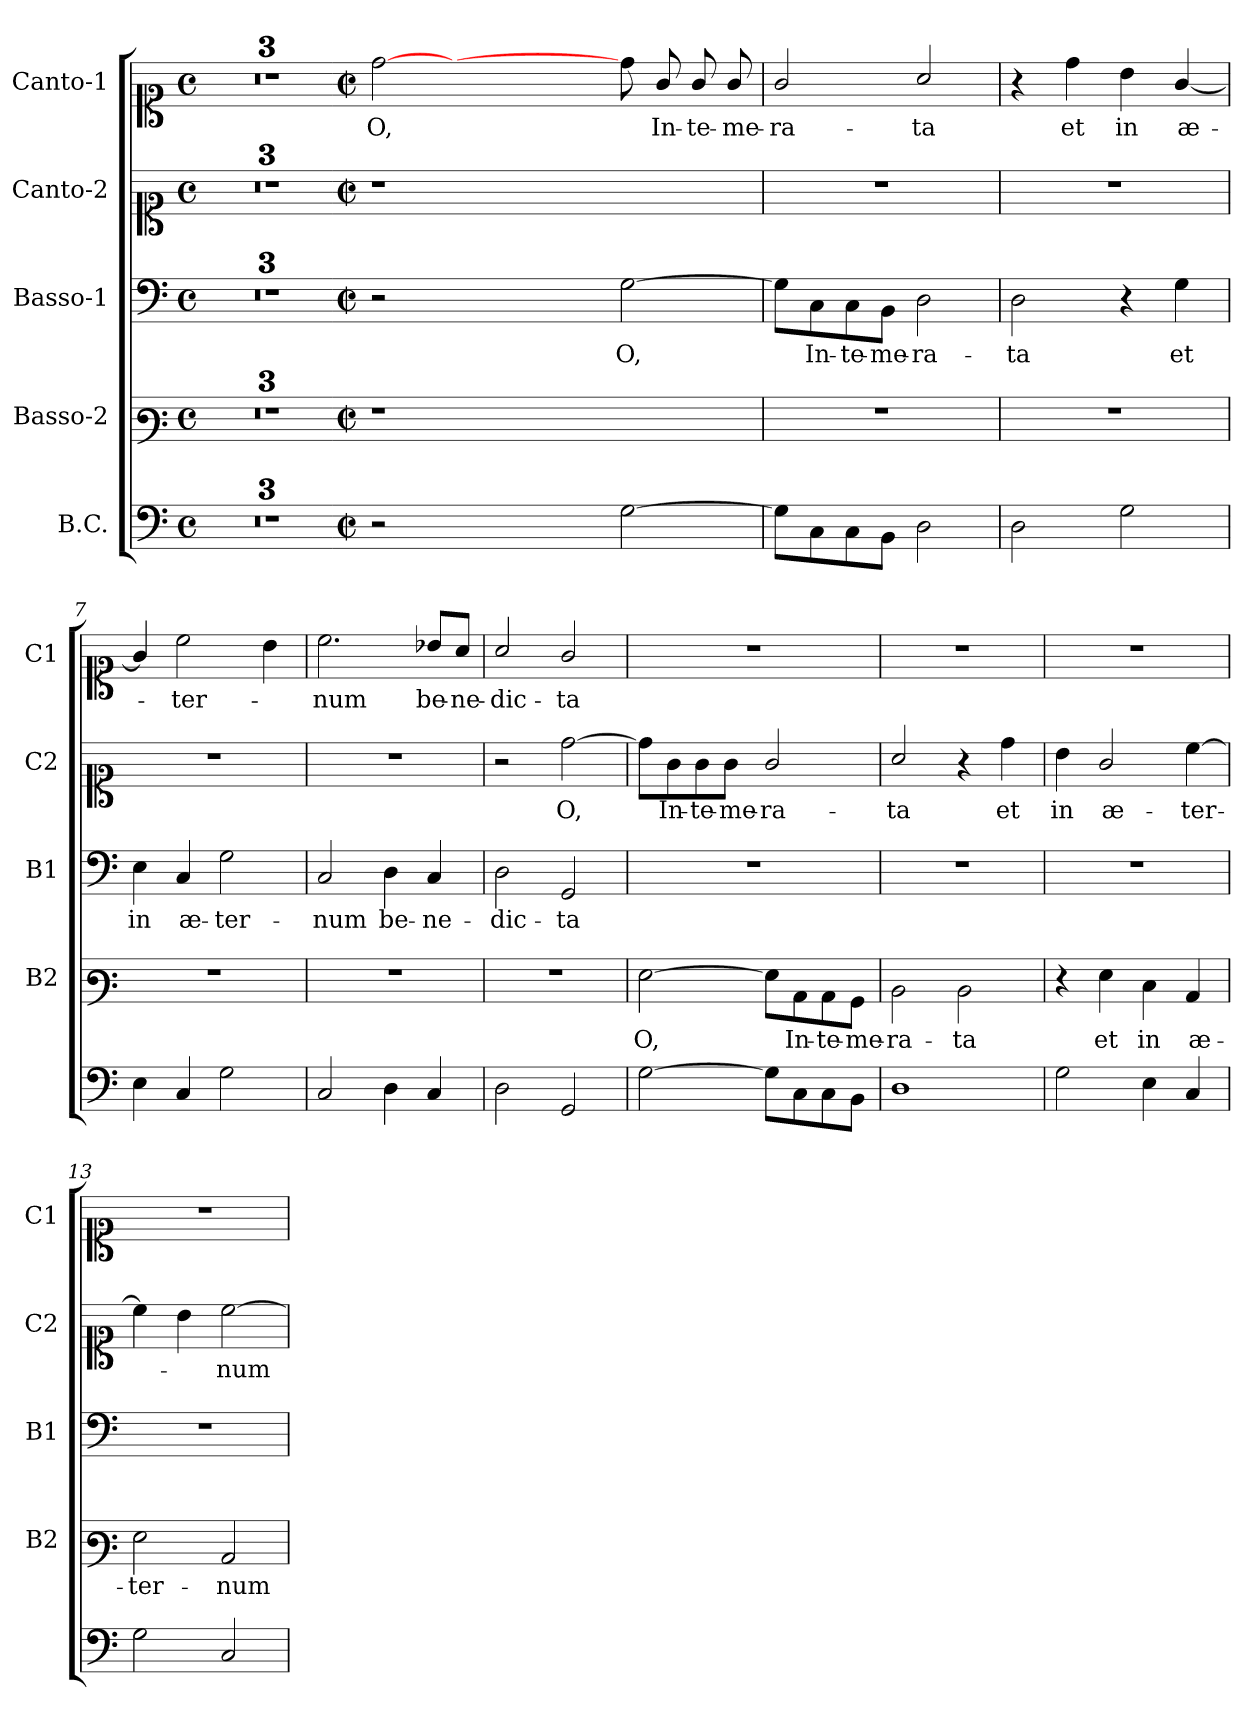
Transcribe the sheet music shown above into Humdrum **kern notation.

**kern	**kern	**text	**kern	**text	**kern	**text	**kern	**text
*part5	*part4	*part4	*part3	*part3	*part2	*part2	*part1	*part1
*staff5	*staff4	*staff4	*staff3	*staff3	*staff2	*staff2	*staff1	*staff1
*I"B.C.	*I"Basso-2	*	*I"Basso-1	*	*I"Canto-2	*	*I"Canto-1	*
*	*I'B2	*	*I'B1	*	*I'C2	*	*I'C1	*
*clefF4	*clefF3	*	*clefF4	*	*clefC1	*	*clefC1	*
*k[]	*k[]	*	*k[]	*	*k[]	*	*k[]	*
*C:	*C:	*	*C:	*	*C:	*	*C:	*
*M4/4	*M4/4	*	*M4/4	*	*M4/4	*	*M4/4	*
*met(c)	*met(c)	*	*met(c)	*	*met(c)	*	*met(c)	*
=1	=1	=1	=1	=1	=1	=1	=1	=1
1ryy	1ryy	.	1ryy	.	1ryy	.	1ryy	.
=2	=2	=2	=2	=2	=2	=2	=2	=2
1ryy	1ryy	.	1ryy	.	1ryy	.	1ryy	.
=3	=3	=3	=3	=3	=3	=3	=3	=3
*	*clefF4	*	*	*	*clefG2	*	*clefG2	*
1ryy	1ryy	.	1ryy	.	1ryy	.	1ryy	.
=4-	=4-	=4-	=4-	=4-	=4-	=4-	=4-	=4-
*M2/2	*M2/2	*	*M2/2	*	*M2/2	*	*M2/2	*
*met(c|)	*met(c|)	*	*met(c|)	*	*met(c|)	*	*met(c|)	*
!	!	!	!	!	!	!	!	!LO:LY:b
2r	1r	.	2r	.	1r	.	[2dd\	O,
1ryy	.	.	1ryy	.	.	.	1ryy	.
.	1ryy	.	.	.	1ryy	.	.	.
!	!	!	!	!LO:LY:b	!	!	!	!
[2G\	.	.	[2G\	O,	.	.	8dd\]	.
!	!	!	!	!	!	!	!	!LO:LY:b
.	.	.	.	.	.	.	8g/	In-
!	!	!	!	!	!	!	!	!LO:LY:b
.	.	.	.	.	.	.	8g/	-te-
!	!	!	!	!	!	!	!	!LO:LY:b
.	.	.	.	.	.	.	8g/	-me-
=5	=5	=5	=5	=5	=5	=5	=5	=5
!	!	!	!	!	!	!	!	!LO:LY:b
8G\L]	1r	.	8G\L]	.	1r	.	2g/	-ra-
!	!	!	!	!LO:LY:b	!	!	!	!
8C\	.	.	8C\	In-	.	.	.	.
!	!	!	!	!LO:LY:b	!	!	!	!
8C\	.	.	8C\	-te-	.	.	.	.
!	!	!	!	!LO:LY:b	!	!	!	!
8BB\J	.	.	8BB\J	-me-	.	.	.	.
!	!	!	!	!LO:LY:b	!	!	!	!LO:LY:b
2D\	.	.	2D\	-ra-	.	.	2a/	-ta
=6	=6	=6	=6	=6	=6	=6	=6	=6
!	!	!	!	!LO:LY:b	!	!	!	!
2D\	1r	.	2D\	-ta	1r	.	4r	.
!	!	!	!	!	!	!	!	!LO:LY:b
.	.	.	.	.	.	.	4dd\	et
!	!	!	!	!	!	!	!	!LO:LY:b
2G\	.	.	4r	.	.	.	4b\	in
!	!	!	!	!LO:LY:b	!	!	!	!LO:LY:b
.	.	.	4G\	et	.	.	[4g/	æ-
=7	=7	=7	=7	=7	=7	=7	=7	=7
!	!	!	!	!LO:LY:b	!	!	!	!
4E\	1r	.	4E\	in	1r	.	4g/]	.
!	!	!	!	!LO:LY:b	!	!	!	!LO:LY:b
4C/	.	.	4C/	æ-	.	.	2cc\	-ter-
!	!	!	!	!LO:LY:b	!	!	!	!
2G\	.	.	2G\	-ter-	.	.	.	.
.	.	.	.	.	.	.	4b\	.
=8	=8	=8	=8	=8	=8	=8	=8	=8
!	!	!	!	!LO:LY:b	!	!	!	!LO:LY:b
2C/	1r	.	2C/	-num	1r	.	2.cc\	-num
!	!	!	!	!LO:LY:b	!	!	!	!
4D\	.	.	4D\	be-	.	.	.	.
!	!	!	!	!LO:LY:b	!	!	!	!LO:LY:b
4C/	.	.	4C/	-ne-	.	.	8b-X/L	be-
!	!	!	!	!	!	!	!	!LO:LY:b
.	.	.	.	.	.	.	8a/J	-ne-
=9	=9	=9	=9	=9	=9	=9	=9	=9
!	!	!	!	!LO:LY:b	!	!	!	!LO:LY:b
2D\	1r	.	2D\	-dic-	2r	.	2a/	-dic-
!	!	!	!	!LO:LY:b	!	!LO:LY:b	!	!LO:LY:b
2GG/	.	.	2GG/	-ta	[2dd\	O,	2g/	-ta
!!LO:LB:g=z
=10	=10	=10	=10	=10	=10	=10	=10	=10
!	!	!LO:LY:b	!	!	!	!	!	!
[2G\	[2G\	O,	1r	.	8dd\L]	.	1r	.
!	!	!	!	!	!	!LO:LY:b	!	!
.	.	.	.	.	8g\	In-	.	.
!	!	!	!	!	!	!LO:LY:b	!	!
.	.	.	.	.	8g\	-te-	.	.
!	!	!	!	!	!	!LO:LY:b	!	!
.	.	.	.	.	8g\J	-me-	.	.
!	!	!	!	!	!	!LO:LY:b	!	!
8G\L]	8G\L]	.	.	.	2g/	-ra-	.	.
!	!	!LO:LY:b	!	!	!	!	!	!
8C\	8C\	In-	.	.	.	.	.	.
!	!	!LO:LY:b	!	!	!	!	!	!
8C\	8C\	-te-	.	.	.	.	.	.
!	!	!LO:LY:b	!	!	!	!	!	!
8BB\J	8BB\J	-me-	.	.	.	.	.	.
=11	=11	=11	=11	=11	=11	=11	=11	=11
!	!	!LO:LY:b	!	!	!	!LO:LY:b	!	!
1D	2D\	-ra-	1r	.	2a/	-ta	1r	.
!	!	!LO:LY:b	!	!	!	!	!	!
.	2D\	-ta	.	.	4r	.	.	.
!	!	!	!	!	!	!LO:LY:b	!	!
.	.	.	.	.	4dd\	et	.	.
=12	=12	=12	=12	=12	=12	=12	=12	=12
!	!	!	!	!	!	!LO:LY:b	!	!
2G\	4r	.	1r	.	4b\	in	1r	.
!	!	!LO:LY:b	!	!	!	!LO:LY:b	!	!
.	4G\	et	.	.	2g/	æ-	.	.
!	!	!LO:LY:b	!	!	!	!	!	!
4E\	4E\	in	.	.	.	.	.	.
!	!	!LO:LY:b	!	!	!	!LO:LY:b	!	!
4C/	4C/	æ-	.	.	[4cc\	-ter-	.	.
=13	=13	=13	=13	=13	=13	=13	=13	=13
!	!	!LO:LY:b	!	!	!	!	!	!
2G\	2G\	-ter-	1r	.	4cc\]	.	1r	.
.	.	.	.	.	4b\	.	.	.
!	!	!LO:LY:b	!	!	!	!LO:LY:b	!	!
2C/	2C/	-num	.	.	[2cc\	-num	.	.
=	=	=	=	=	=	=	=	=
*-	*-	*-	*-	*-	*-	*-	*-	*-
